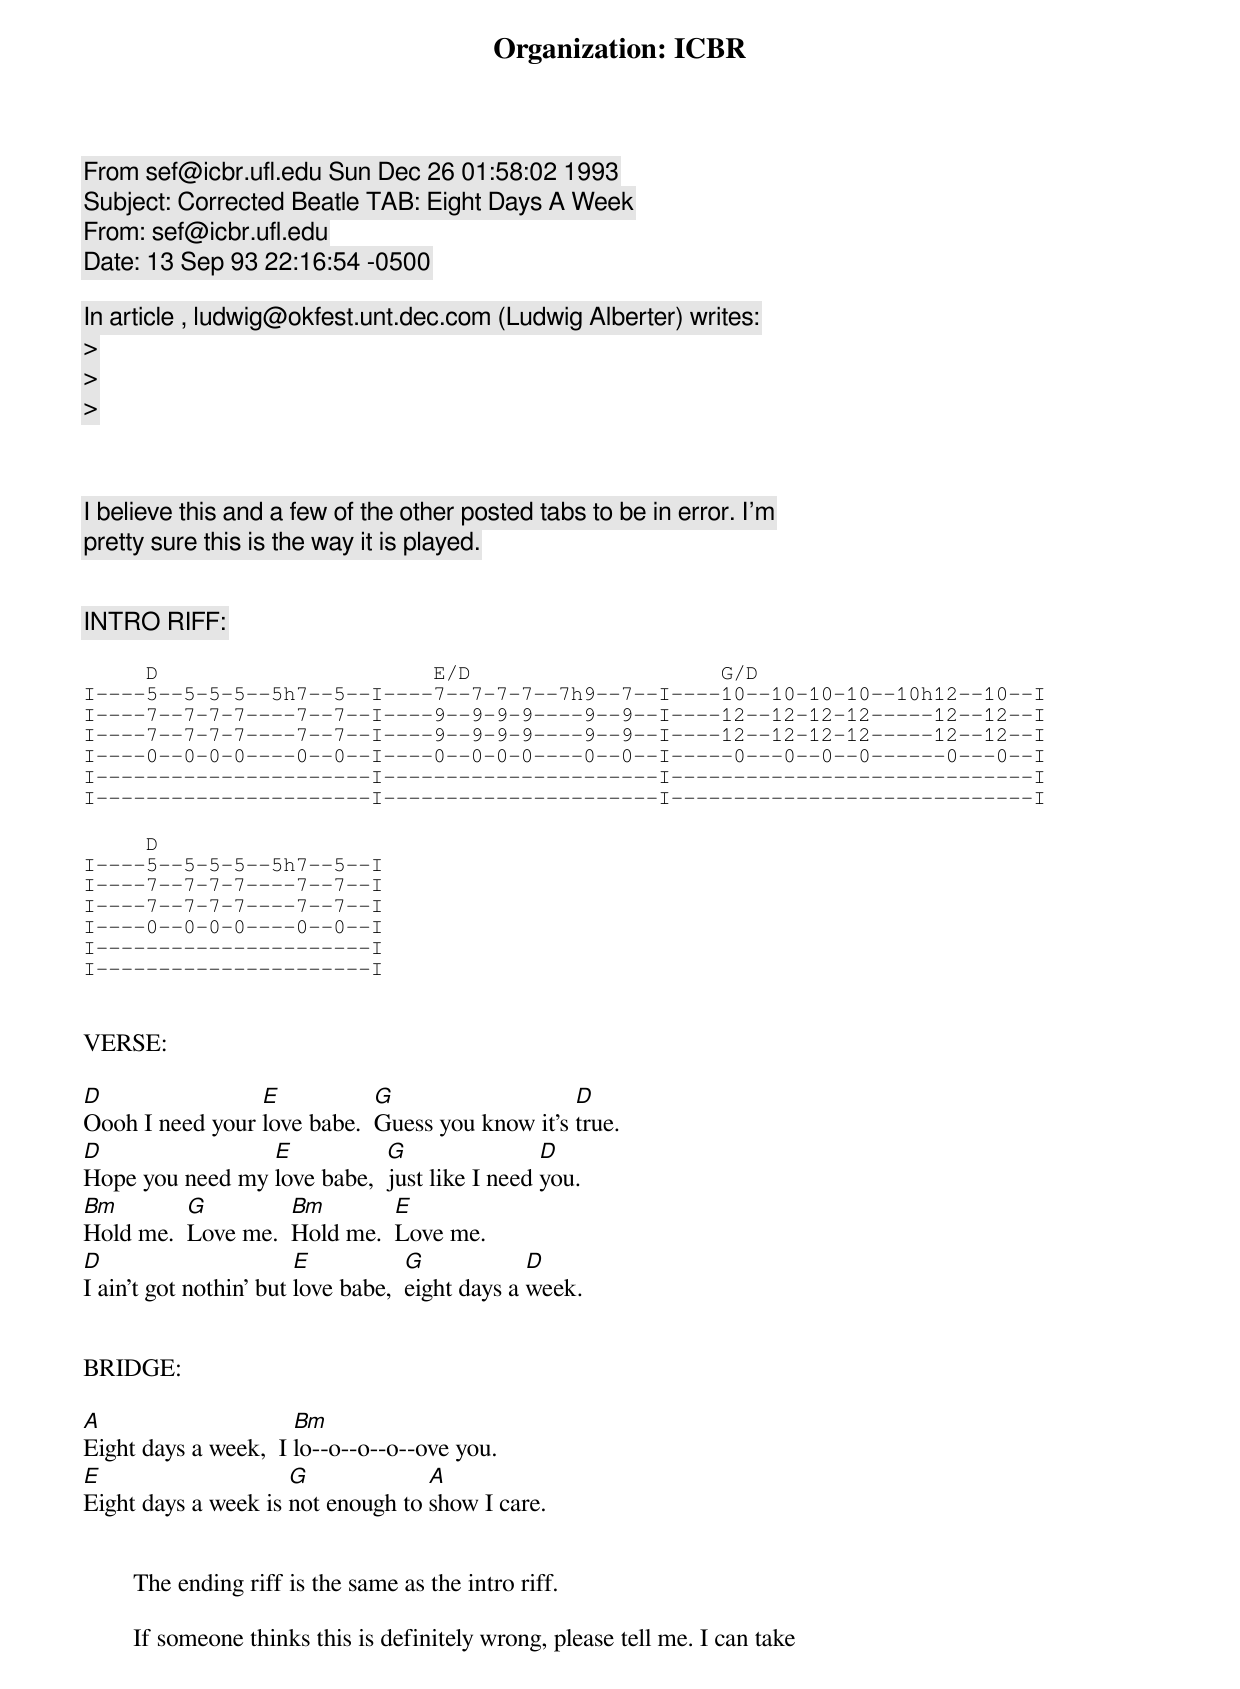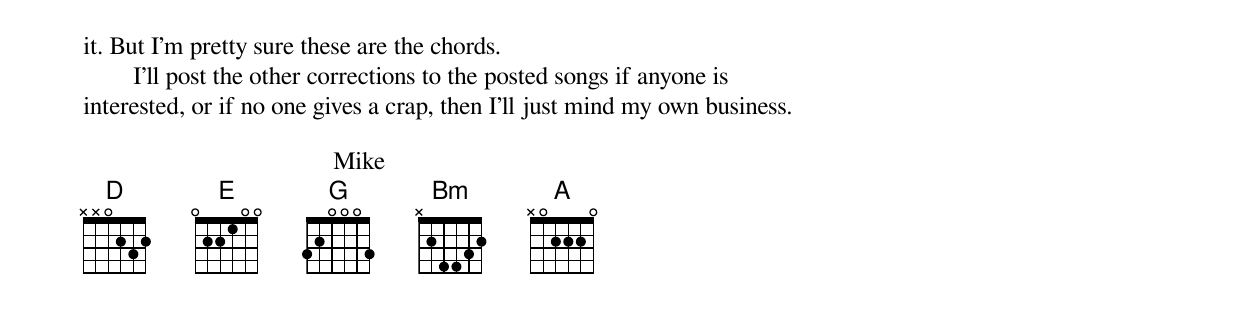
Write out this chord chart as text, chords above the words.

From sef@icbr.ufl.edu Sun Dec 26 01:58:02 1993
Subject: Corrected Beatle TAB: Eight Days A Week
From: sef@icbr.ufl.edu
Date: 13 Sep 93 22:16:54 -0500
Organization: ICBR

In article <1993Sep10.080257.19034@janix.pcs.dec.com>, ludwig@okfest.unt.dec.com (Ludwig Alberter) writes:
>
>
>



	I believe this and a few of the other posted tabs to be in error. I'm
pretty sure this is the way it is played.


INTRO RIFF:

     D                      E/D                    G/D
I----5--5-5-5--5h7--5--I----7--7-7-7--7h9--7--I----10--10-10-10--10h12--10--I
I----7--7-7-7----7--7--I----9--9-9-9----9--9--I----12--12-12-12-----12--12--I
I----7--7-7-7----7--7--I----9--9-9-9----9--9--I----12--12-12-12-----12--12--I
I----0--0-0-0----0--0--I----0--0-0-0----0--0--I-----0---0--0--0------0---0--I
I----------------------I----------------------I-----------------------------I
I----------------------I----------------------I-----------------------------I

     D
I----5--5-5-5--5h7--5--I
I----7--7-7-7----7--7--I
I----7--7-7-7----7--7--I
I----0--0-0-0----0--0--I
I----------------------I
I----------------------I


VERSE:

D                E           G                   D
Oooh I need your love babe.  Guess you know it's true.
D                E           G                D
Hope you need my love babe,  just like I need you.
Bm        G         Bm        E
Hold me.  Love me.  Hold me.  Love me.
D                       E           G            D
I ain't got nothin' but love babe,  eight days a week.


BRIDGE:

A                     Bm
Eight days a week,  I lo--o--o--o--ove you.
E                    G             A
Eight days a week is not enough to show I care.


	The ending riff is the same as the intro riff.

	If someone thinks this is definitely wrong, please tell me. I can take
it. But I'm pretty sure these are the chords.
	I'll post the other corrections to the posted songs if anyone is
interested, or if no one gives a crap, then I'll just mind my own business.

					Mike
